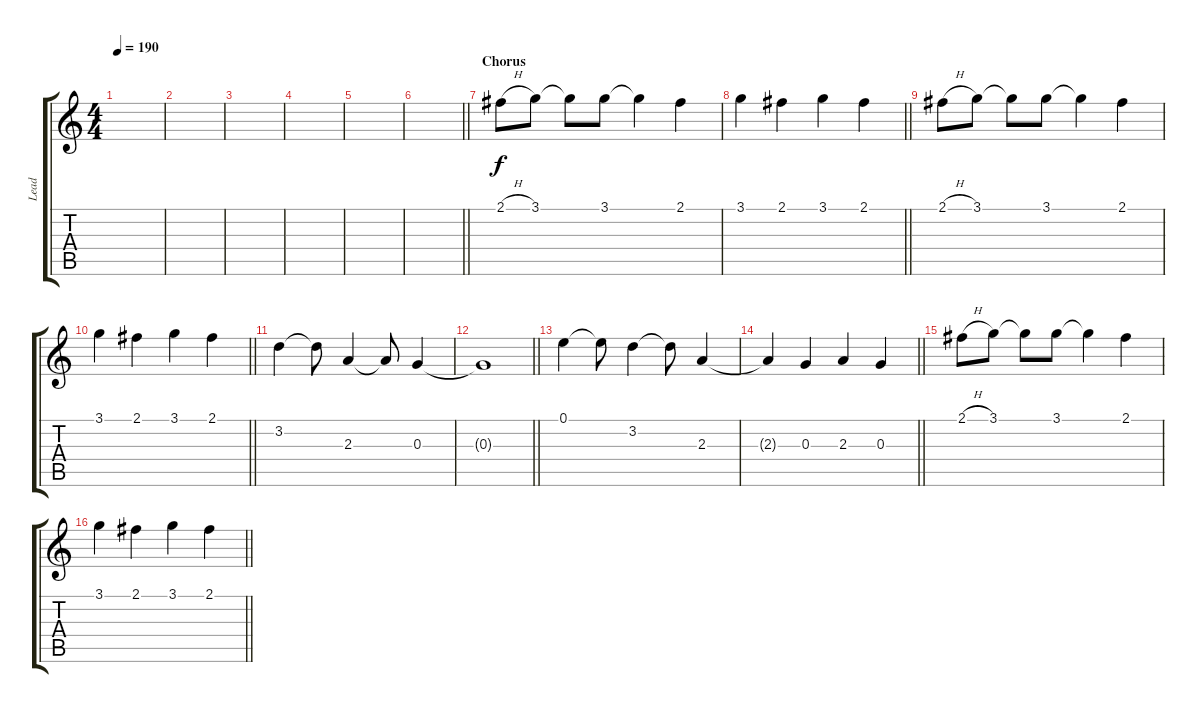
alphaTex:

\track ("Lead" "Lead") {instrument acousticguitarsteel}
\staff {score tabs}
\tuning (E4 B3 G3 D3 A2 E2) {hide}
\ts (4 4)
\tempo 190
\clef g2
\ks c
|
|
|
|
|
\barLineRight lightlight
|
\section ("" "Chorus")
2.1{h}.8 3.1.8 3.1{t}.8 3.1.8 3.1{t}.4 2.1.4 |
\barLineRight lightlight
3.1.4 2.1.4 3.1.4 2.1.4 |
2.1{h}.8 3.1.8 3.1{t}.8 3.1.8 3.1{t}.4 2.1.4 |
\barLineRight lightlight
3.1.4 2.1.4 3.1.4 2.1.4 |
3.2.4 3.2{t}.8 2.3.4 2.3{t}.8 0.3.4 |
\barLineRight lightlight
0.3{t}.1 |
0.1.4 0.1{t}.8 3.2.4 3.2{t}.8 2.3.4 |
\barLineRight lightlight
2.3{t}.4 0.3.4 2.3.4 0.3.4 |
2.1{h}.8 3.1.8 3.1{t}.8 3.1.8 3.1{t}.4 2.1.4 |
\barLineRight lightlight
3.1.4 2.1.4 3.1.4 2.1.4
